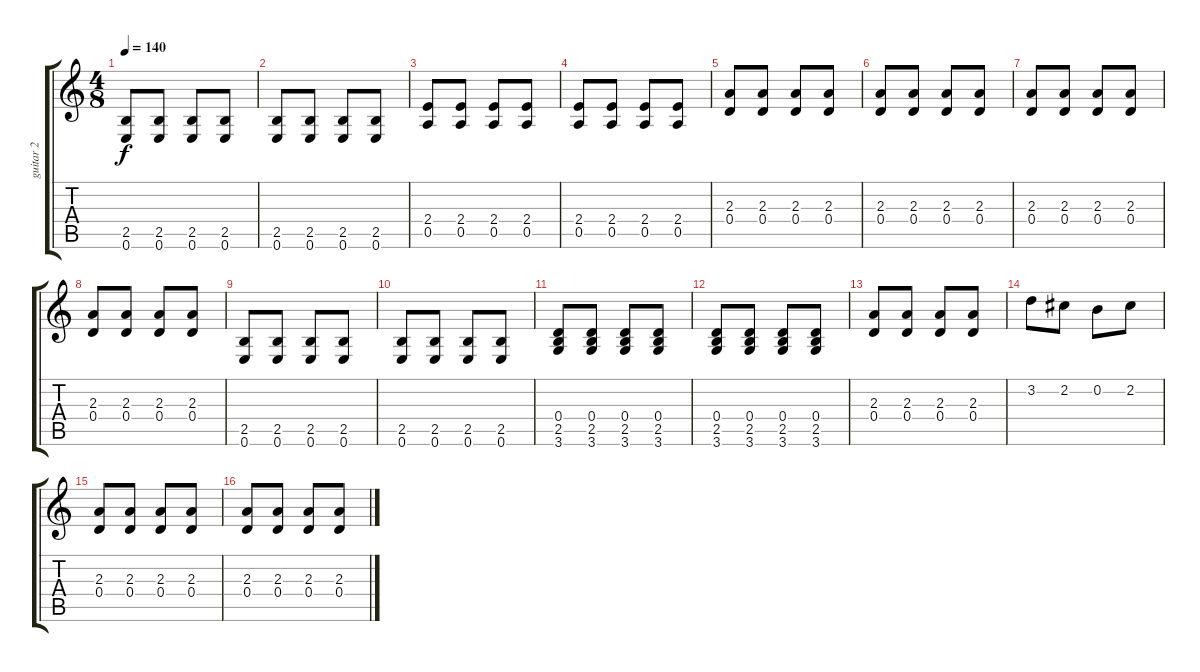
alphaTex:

\track ("guitar 2" "guitar 2") {instrument overdrivenguitar}
\staff {score tabs}
\tuning (E4 B3 G3 D3 A2 E2) {hide}
\ts (4 8)
\tempo 140
\clef g2
\ks c
(2.5 0.6).8{dy f volume 11} (2.5 0.6).8 (2.5 0.6).8 (2.5 0.6).8 |
(2.5 0.6).8 (2.5 0.6).8 (2.5 0.6).8 (2.5 0.6).8 |
(2.4 0.5).8 (2.4 0.5).8 (2.4 0.5).8 (2.4 0.5).8 |
(2.4 0.5).8 (2.4 0.5).8 (2.4 0.5).8 (2.4 0.5).8 |
(2.3 0.4).8 (2.3 0.4).8 (2.3 0.4).8 (2.3 0.4).8 |
(2.3 0.4).8 (2.3 0.4).8 (2.3 0.4).8 (2.3 0.4).8 |
(2.3 0.4).8 (2.3 0.4).8 (2.3 0.4).8 (2.3 0.4).8 |
(2.3 0.4).8 (2.3 0.4).8 (2.3 0.4).8 (2.3 0.4).8 |
(2.5 0.6).8 (2.5 0.6).8 (2.5 0.6).8 (2.5 0.6).8 |
(2.5 0.6).8 (2.5 0.6).8 (2.5 0.6).8 (2.5 0.6).8 |
(0.4 2.5 3.6).8 (0.4 2.5 3.6).8 (0.4 2.5 3.6).8 (0.4 2.5 3.6).8 |
(0.4 2.5 3.6).8 (0.4 2.5 3.6).8 (0.4 2.5 3.6).8 (0.4 2.5 3.6).8 |
(2.3 0.4).8 (2.3 0.4).8 (2.3 0.4).8 (2.3 0.4).8 |
3.2.8 2.2.8 0.2.8 2.2.8 |
(2.3 0.4).8 (2.3 0.4).8 (2.3 0.4).8 (2.3 0.4).8 |
(2.3 0.4).8 (2.3 0.4).8 (2.3 0.4).8 (2.3 0.4).8
